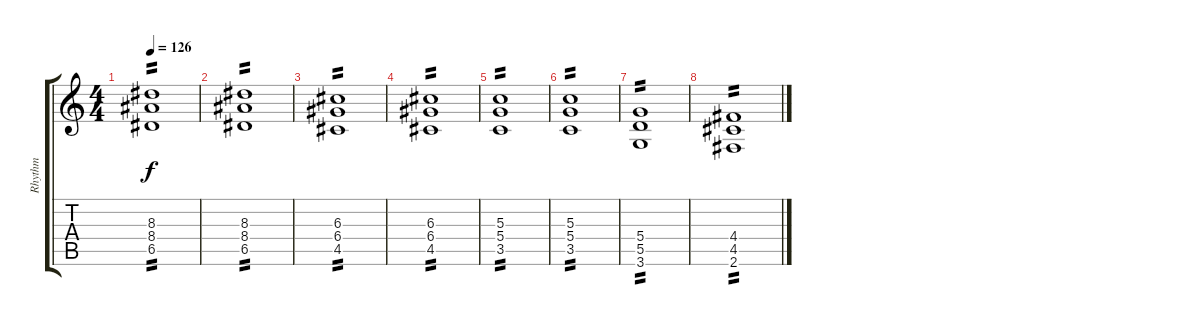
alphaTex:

\track ("Rhythm" "Rhythm") {instrument distortionguitar}
\staff {score tabs}
\tuning (E4 B3 G3 D3 A2 E2) {hide}
\ts (4 4)
\tempo 126
\clef g2
\ks c
(8.3 8.4 6.5).1{tp 2 dy f} |
(8.3 8.4 6.5).1{tp 2} |
(6.3 6.4 4.5).1{tp 2} |
(6.3 6.4 4.5).1{tp 2} |
(5.3 5.4 3.5).1{tp 2} |
(5.3 5.4 3.5).1{tp 2} |
(5.4 5.5 3.6).1{tp 2} |
(4.4 4.5 2.6).1{tp 2}
